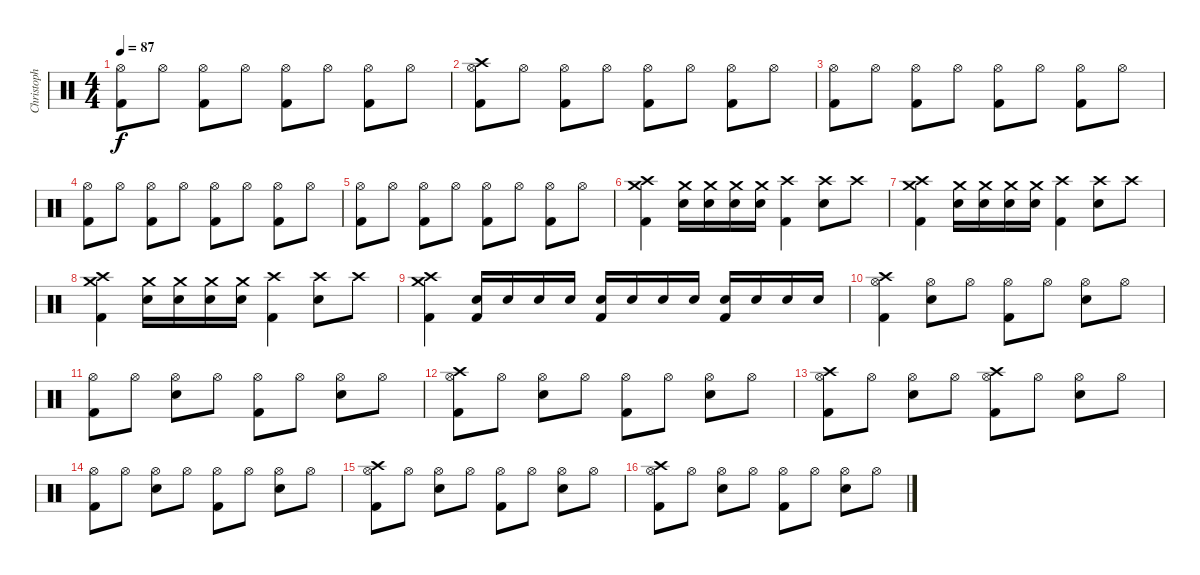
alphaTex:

\track ("Christoph Doom Schneider - Drums 1" "Christoph ") {instrument percussion}
\staff {score}
\articulation defaults
\ts (4 4)
\tempo 87
\clef neutral
\ks c
("Hi-Hat (open)" "Kick (hit) 2").8{dy f} "Hi-Hat (open)".8 ("Hi-Hat (open)" "Kick (hit) 2").8 "Hi-Hat (open)".8 ("Hi-Hat (open)" "Kick (hit) 2").8 "Hi-Hat (open)".8 ("Hi-Hat (open)" "Kick (hit) 2").8 "Hi-Hat (open)".8 |
("Crash high (hit)" "Hi-Hat (open)" "Kick (hit) 2").8 "Hi-Hat (open)".8 ("Hi-Hat (open)" "Kick (hit) 2").8 "Hi-Hat (open)".8 ("Hi-Hat (open)" "Kick (hit) 2").8 "Hi-Hat (open)".8 ("Hi-Hat (open)" "Kick (hit) 2").8 "Hi-Hat (open)".8 |
("Hi-Hat (open)" "Kick (hit) 2").8 "Hi-Hat (open)".8 ("Hi-Hat (open)" "Kick (hit) 2").8 "Hi-Hat (open)".8 ("Hi-Hat (open)" "Kick (hit) 2").8 "Hi-Hat (open)".8 ("Hi-Hat (open)" "Kick (hit) 2").8 "Hi-Hat (open)".8 |
("Hi-Hat (open)" "Kick (hit) 2").8 "Hi-Hat (open)".8 ("Hi-Hat (open)" "Kick (hit) 2").8 "Hi-Hat (open)".8 ("Hi-Hat (open)" "Kick (hit) 2").8 "Hi-Hat (open)".8 ("Hi-Hat (open)" "Kick (hit) 2").8 "Hi-Hat (open)".8 |
("Hi-Hat (open)" "Kick (hit) 2").8 "Hi-Hat (open)".8 ("Hi-Hat (open)" "Kick (hit) 2").8 "Hi-Hat (open)".8 ("Hi-Hat (open)" "Kick (hit) 2").8 "Hi-Hat (open)".8 ("Hi-Hat (open)" "Kick (hit) 2").8 "Hi-Hat (open)".8 |
("Crash high (hit)" "Crash medium (hit)" "Kick (hit) 2").4 ("Crash medium (hit)" "Snare (hit) 2").16 ("Crash medium (hit)" "Snare (hit) 2").16 ("Crash medium (hit)" "Snare (hit) 2").16 ("Crash medium (hit)" "Snare (hit) 2").16 ("Crash high (hit)" "Kick (hit) 2").4 ("Crash high (hit)" "Snare (hit) 2").8 "Crash high (hit)".8 |
("Crash high (hit)" "Crash medium (hit)" "Kick (hit) 2").4 ("Crash medium (hit)" "Snare (hit) 2").16 ("Crash medium (hit)" "Snare (hit) 2").16 ("Crash medium (hit)" "Snare (hit) 2").16 ("Crash medium (hit)" "Snare (hit) 2").16 ("Crash high (hit)" "Kick (hit) 2").4 ("Crash high (hit)" "Snare (hit) 2").8 "Crash high (hit)".8 |
("Crash high (hit)" "Crash medium (hit)" "Kick (hit) 2").4 ("Crash medium (hit)" "Snare (hit) 2").16 ("Crash medium (hit)" "Snare (hit) 2").16 ("Crash medium (hit)" "Snare (hit) 2").16 ("Crash medium (hit)" "Snare (hit) 2").16 ("Crash high (hit)" "Kick (hit) 2").4 ("Crash high (hit)" "Snare (hit) 2").8 "Crash high (hit)".8 |
("Crash high (hit)" "Crash medium (hit)" "Kick (hit) 2").4 ("Electric Snare (hit)" "Kick (hit) 2").16 "Electric Snare (hit)".16 "Electric Snare (hit)".16 "Electric Snare (hit)".16 ("Electric Snare (hit)" "Kick (hit) 2").16 "Electric Snare (hit)".16 "Electric Snare (hit)".16 "Electric Snare (hit)".16 ("Electric Snare (hit)" "Kick (hit) 2").16 "Electric Snare (hit)".16 "Electric Snare (hit)".16 "Electric Snare (hit)".16 |
("Crash high (hit)" "Hi-Hat (open)" "Kick (hit) 2").4 ("Hi-Hat (open)" "Snare (hit) 2").8 "Hi-Hat (open)".8 ("Hi-Hat (open)" "Kick (hit) 2").8 "Hi-Hat (open)".8 ("Hi-Hat (open)" "Snare (hit) 2").8 "Hi-Hat (open)".8 |
("Hi-Hat (open)" "Kick (hit) 2").8 "Hi-Hat (open)".8 ("Hi-Hat (open)" "Snare (hit) 2").8 "Hi-Hat (open)".8 ("Hi-Hat (open)" "Kick (hit) 2").8 "Hi-Hat (open)".8 ("Hi-Hat (open)" "Snare (hit) 2").8 "Hi-Hat (open)".8 |
("Crash high (hit)" "Hi-Hat (open)" "Kick (hit) 2").8 "Hi-Hat (open)".8 ("Hi-Hat (open)" "Snare (hit) 2").8 "Hi-Hat (open)".8 ("Hi-Hat (open)" "Kick (hit) 2").8 "Hi-Hat (open)".8 ("Hi-Hat (open)" "Snare (hit) 2").8 "Hi-Hat (open)".8 |
("Crash high (hit)" "Hi-Hat (open)" "Kick (hit) 2").8 "Hi-Hat (open)".8 ("Hi-Hat (open)" "Snare (hit) 2").8 "Hi-Hat (open)".8 ("Crash high (hit)" "Hi-Hat (open)" "Kick (hit) 2").8 "Hi-Hat (open)".8 ("Hi-Hat (open)" "Snare (hit) 2").8 "Hi-Hat (open)".8 |
("Hi-Hat (open)" "Kick (hit) 2").8 "Hi-Hat (open)".8 ("Hi-Hat (open)" "Snare (hit) 2").8 "Hi-Hat (open)".8 ("Hi-Hat (open)" "Kick (hit) 2").8 "Hi-Hat (open)".8 ("Hi-Hat (open)" "Snare (hit) 2").8 "Hi-Hat (open)".8 |
("Crash high (hit)" "Hi-Hat (open)" "Kick (hit) 2").8 "Hi-Hat (open)".8 ("Hi-Hat (open)" "Snare (hit) 2").8 "Hi-Hat (open)".8 ("Hi-Hat (open)" "Kick (hit) 2").8 "Hi-Hat (open)".8 ("Hi-Hat (open)" "Snare (hit) 2").8 "Hi-Hat (open)".8 |
("Crash high (hit)" "Hi-Hat (open)" "Kick (hit) 2").8 "Hi-Hat (open)".8 ("Hi-Hat (open)" "Snare (hit) 2").8 "Hi-Hat (open)".8 ("Hi-Hat (open)" "Kick (hit) 2").8 "Hi-Hat (open)".8 ("Hi-Hat (open)" "Snare (hit) 2").8 "Hi-Hat (open)".8
